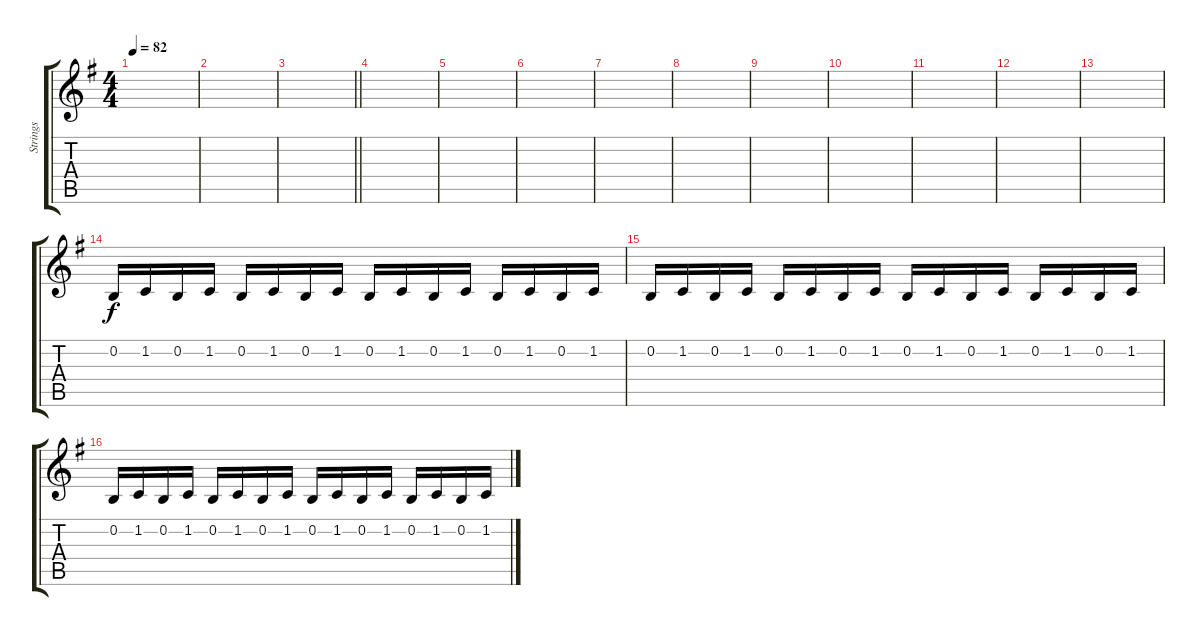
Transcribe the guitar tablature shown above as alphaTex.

\track ("Strings" "Strings") {instrument stringensemble1}
\staff {score tabs}
\tuning (E4 B3 G3 D3 A2 E2) {hide}
\ts (4 4)
\tempo 82
\clef g2
\ks g
|
|
\barLineRight lightlight
|
|
|
|
|
|
|
|
|
|
|
0.2.16 1.2.16 0.2.16 1.2.16 0.2.16 1.2.16 0.2.16 1.2.16 0.2.16 1.2.16 0.2.16 1.2.16 0.2.16 1.2.16 0.2.16 1.2.16 |
0.2.16 1.2.16 0.2.16 1.2.16 0.2.16 1.2.16 0.2.16 1.2.16 0.2.16 1.2.16 0.2.16 1.2.16 0.2.16 1.2.16 0.2.16 1.2.16 |
0.2.16 1.2.16 0.2.16 1.2.16 0.2.16 1.2.16 0.2.16 1.2.16 0.2.16 1.2.16 0.2.16 1.2.16 0.2.16 1.2.16 0.2.16 1.2.16
